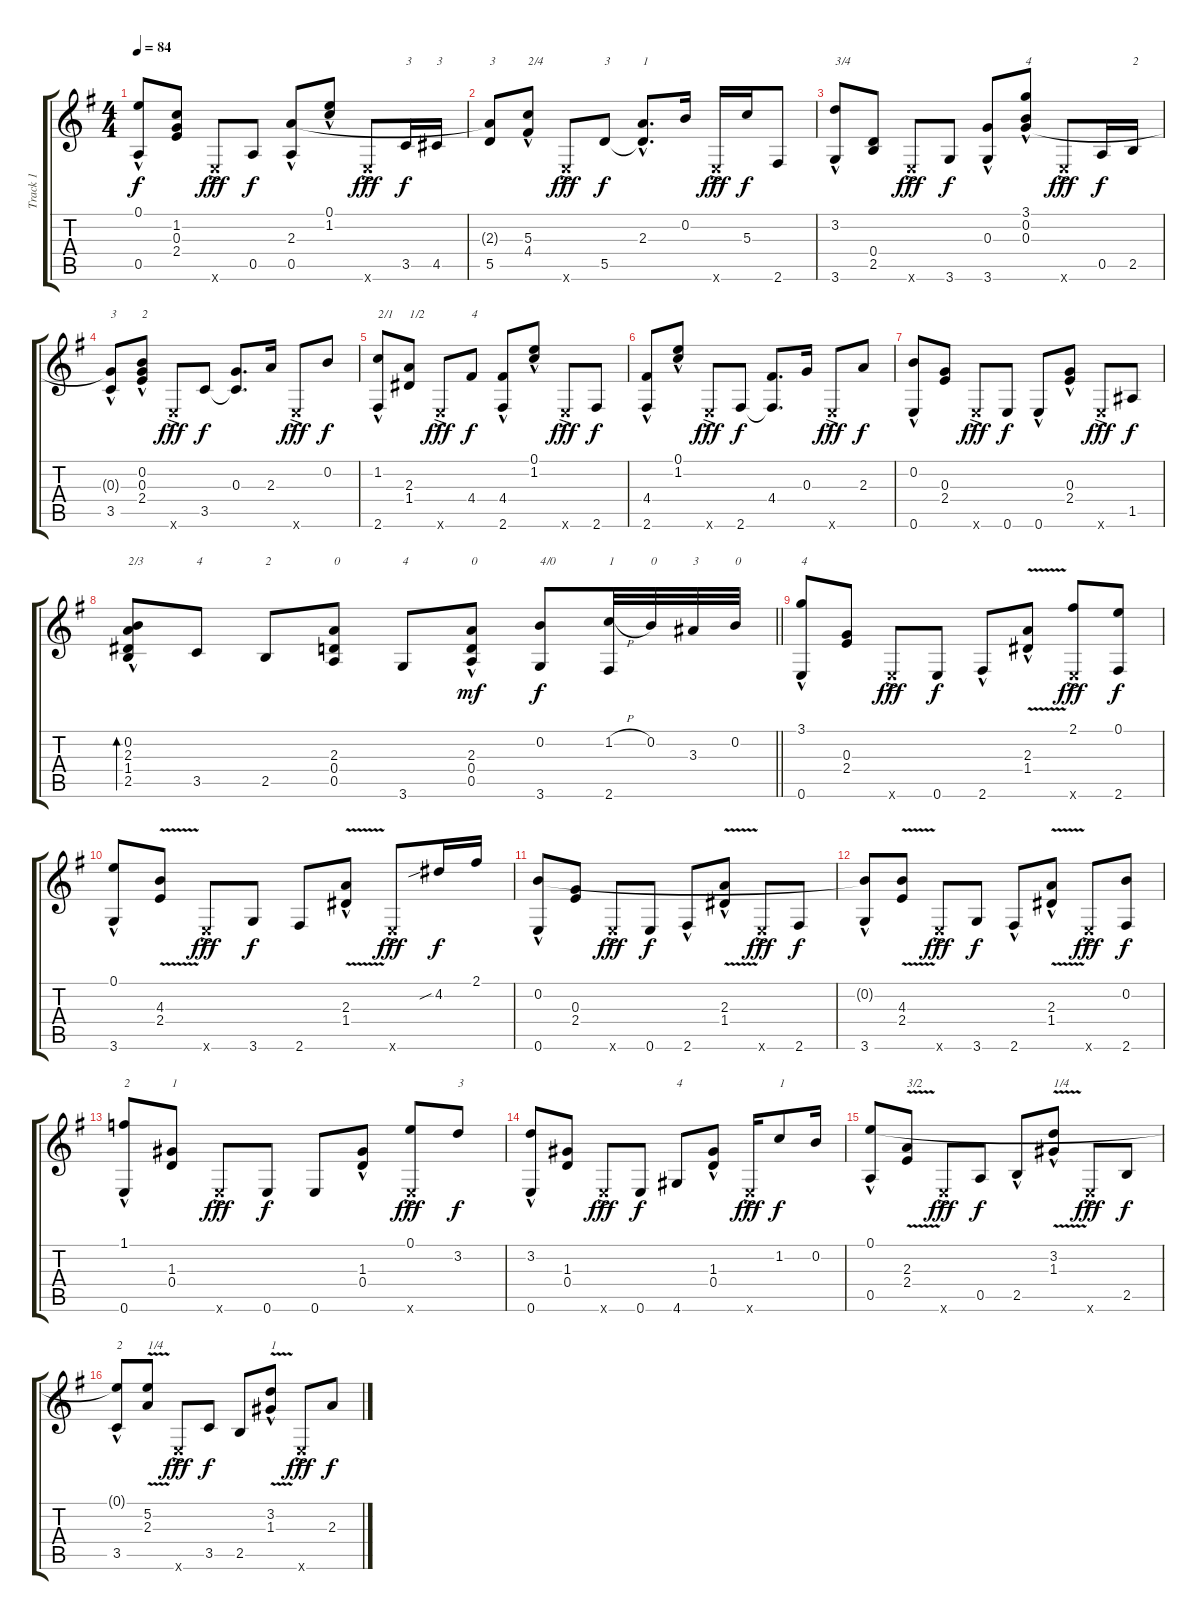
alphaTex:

\track ("Track 1" "Track 1") {instrument acousticguitarnylon}
\staff {score tabs}
\tuning (E4 B3 G3 D3 A2 E2) {hide}
\ts (4 4)
\tempo 84
\clef g2
\ks g
(0.1{hac} 0.5{hac}).8{dy f} (1.2 0.3 2.4).8 0.6{ac x}.8{dy fff} 0.5.8{dy f} (2.3 0.5{hac}).8 (0.1{hac} 1.2{hac}).8 0.6{ac x}.8{dy fff} 3.5.16{txt "3" dy f} 4.5.16{txt "3"} |
(2.3{t} 5.5).8{txt "3"} (5.3{hac} 4.4{hac}).8{txt "2/4"} 0.6{ac x}.8{dy fff} 5.5.8{txt "3" dy f} (2.3 5.5{hac t}).8{d txt "1"} 0.2.16 0.6{ac x}.16{dy fff} 5.3.16{dy f} 2.6.8 |
(3.2 3.6{hac}).8{txt "3/4"} (0.4 2.5).8 0.6{ac x}.8{dy fff} 3.6.8{dy f} (0.3 3.6{hac}).8 (3.1{hac} 0.2{hac} 0.3{hac}).8{txt "4"} 0.6{ac x}.8{dy fff} 0.5.16{dy f} 2.5.16{txt "2"} |
(0.3{t} 3.5{hac}).8{txt "3"} (0.2{hac} 0.3{hac} 2.4{hac}).8{txt "2"} 0.6{ac x}.8{dy fff} 3.5.8{dy f} (0.3 3.5{t}).8{d} 2.3.16 0.6{ac x}.8{dy fff} 0.2.8{dy f} |
(1.2{hac} 2.6).8{txt "2/1"} (2.3 1.4).8{txt "1/2"} 0.6{ac x}.8{dy fff} 4.4.8{txt "4" dy f} (4.4 2.6{hac}).8 (0.1{hac} 1.2{hac}).8 0.6{ac x}.8{dy fff} 2.6.8{dy f} |
(4.4 2.6{hac}).8 (0.1{hac} 1.2{hac}).8 0.6{ac x}.8{dy fff} 2.6.8{dy f} (4.4 2.6{t}).8{d} 0.3.16 0.6{ac x}.8{dy fff} 2.3.8{dy f} |
(0.2 0.6{hac}).8 (0.3 2.4).8 0.6{ac x}.8{dy fff} 0.6.8{dy f} 0.6{hac}.8 (0.3{hac} 2.4{hac}).8 0.6{ac x}.8{dy fff} 1.5.8{dy f} |
\barLineRight lightlight
(0.2 2.3{hac} 1.4 2.5).8{bd 240 txt "2/3"} 3.5.8{txt "4"} 2.5.8{txt "2"} (2.3 0.4 0.5).8{txt "0"} 3.6.8{txt "4"} (2.3{hac} 0.4{hac} 0.5).8{txt "0" dy mf} (0.2 3.6).8{txt "4/0" dy f} (1.2{h} 2.6).32{txt "1"} 0.2.32{txt "0"} 3.3.32{txt "3"} 0.2.32{txt "0"} |
(3.1{hac} 0.6{hac}).8{txt "4"} (0.3 2.4).8 0.6{ac x}.8{dy fff} 0.6.8{dy f} 2.6{hac}.8 (2.3{v hac} 1.4{hac}).8 (2.1 0.6{ac x}).8{dy fff} (0.1 2.6).8{dy f} |
(0.1{hac} 3.6{hac}).8 (4.3{v} 2.4{v}).8 0.6{ac x}.8{dy fff} 3.6.8{dy f} 2.6.8 (2.3{v hac} 1.4{v hac}).8 0.6{ac x}.8{dy fff} 4.2{sib}.16{dy f} 2.1.16 |
(0.2 0.6{hac}).8 (0.3 2.4).8 0.6{ac x}.8{dy fff} 0.6.8{dy f} 2.6{hac}.8 (2.3{v hac} 1.4{hac}).8 0.6{ac x}.8{dy fff} 2.6.8{dy f} |
(0.2{hac t} 3.6{hac}).8 (4.3{v} 2.4).8 0.6{ac x}.8{dy fff} 3.6.8{dy f} 2.6{hac}.8 (2.3{v hac} 1.4{hac}).8 0.6{ac x}.8{dy fff} (0.2 2.6).8{dy f} |
(1.1{hac} 0.6{hac}).8{txt "2"} (1.3 0.4).8{txt "1"} 0.6{ac x}.8{dy fff} 0.6.8{dy f} 0.6.8 (1.3{hac} 0.4{hac}).8 (0.1 0.6{ac x}).8{dy fff} 3.2.8{txt "3" dy f} |
(3.2{hac} 0.6{hac}).8 (1.3 0.4).8 0.6{ac x}.8{dy fff} 0.6.8{dy f} 4.6.8{txt "4"} (1.3{hac} 0.4{hac}).8 0.6{ac x}.16{dy fff} 1.2.8{txt "1" dy f} 0.2.16 |
(0.1 0.5{hac}).8 (2.3{v} 2.4).8{txt "3/2"} 0.6{ac x}.8{dy fff} 0.5.8{dy f} 2.5{hac}.8 (3.2{v hac} 1.3{hac}).8{txt "1/4"} 0.6{ac x}.8{dy fff} 2.5.8{dy f} |
(0.1{hac t} 3.5{hac}).8{txt "2"} (5.2{v} 2.3{v}).8{txt "1/4"} 0.6{ac x}.8{dy fff} 3.5.8{dy f} 2.5.8 (3.2{v hac} 1.3{v hac}).8{txt "1"} 0.6{ac x}.8{dy fff} 2.3.8{dy f}
